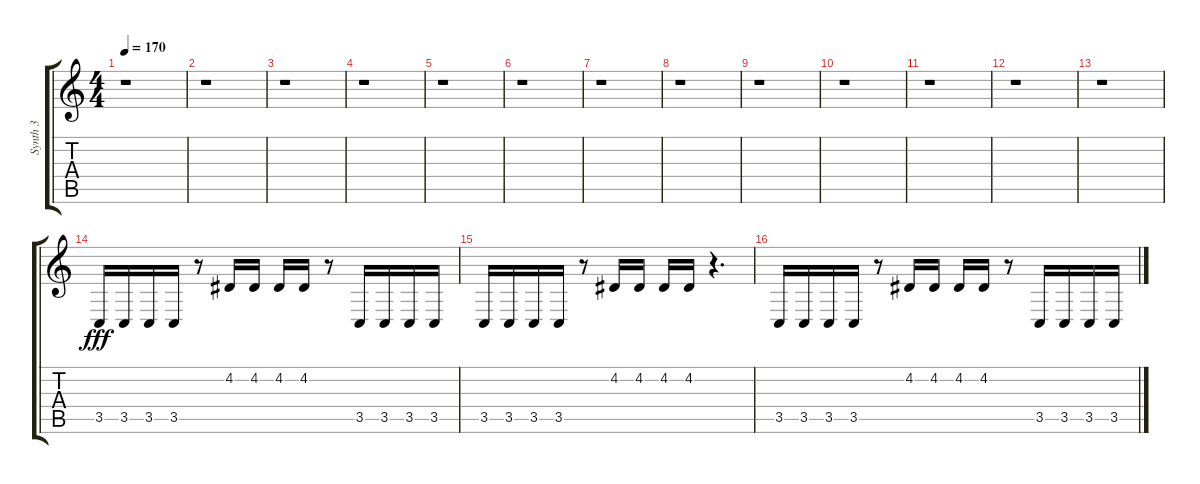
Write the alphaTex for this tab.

\track ("Synth 3" "Synth 3") {instrument fx1rain}
\staff {score tabs}
\tuning (E4 B3 G3 D3 A2 E2) {hide}
\ts (4 4)
\tempo 170
\clef g2
\ks c
r.1{dy f} |
r.1 |
r.1 |
r.1 |
r.1 |
r.1 |
r.1 |
r.1 |
r.1 |
r.1 |
r.1 |
r.1 |
r.1 |
3.5.16{dy fff volume 16 balance 16 instrument melodictom} 3.5.16 3.5.16 3.5.16 r.8 4.2.16 4.2.16 4.2.16{volume 16 balance 16 instrument melodictom} 4.2.16 r.8 3.5.16{volume 16 balance 16 instrument melodictom} 3.5.16 3.5.16 3.5.16 |
3.5.16{volume 16 balance 16 instrument melodictom} 3.5.16 3.5.16 3.5.16 r.8 4.2.16{volume 16 balance 16 instrument melodictom} 4.2.16 4.2.16 4.2.16 r.4{d} |
3.5.16{volume 16 balance 16 instrument melodictom} 3.5.16 3.5.16 3.5.16 r.8 4.2.16{volume 16 balance 16 instrument melodictom} 4.2.16 4.2.16 4.2.16 r.8 3.5.16{volume 16 balance 16 instrument melodictom} 3.5.16 3.5.16 3.5.16
